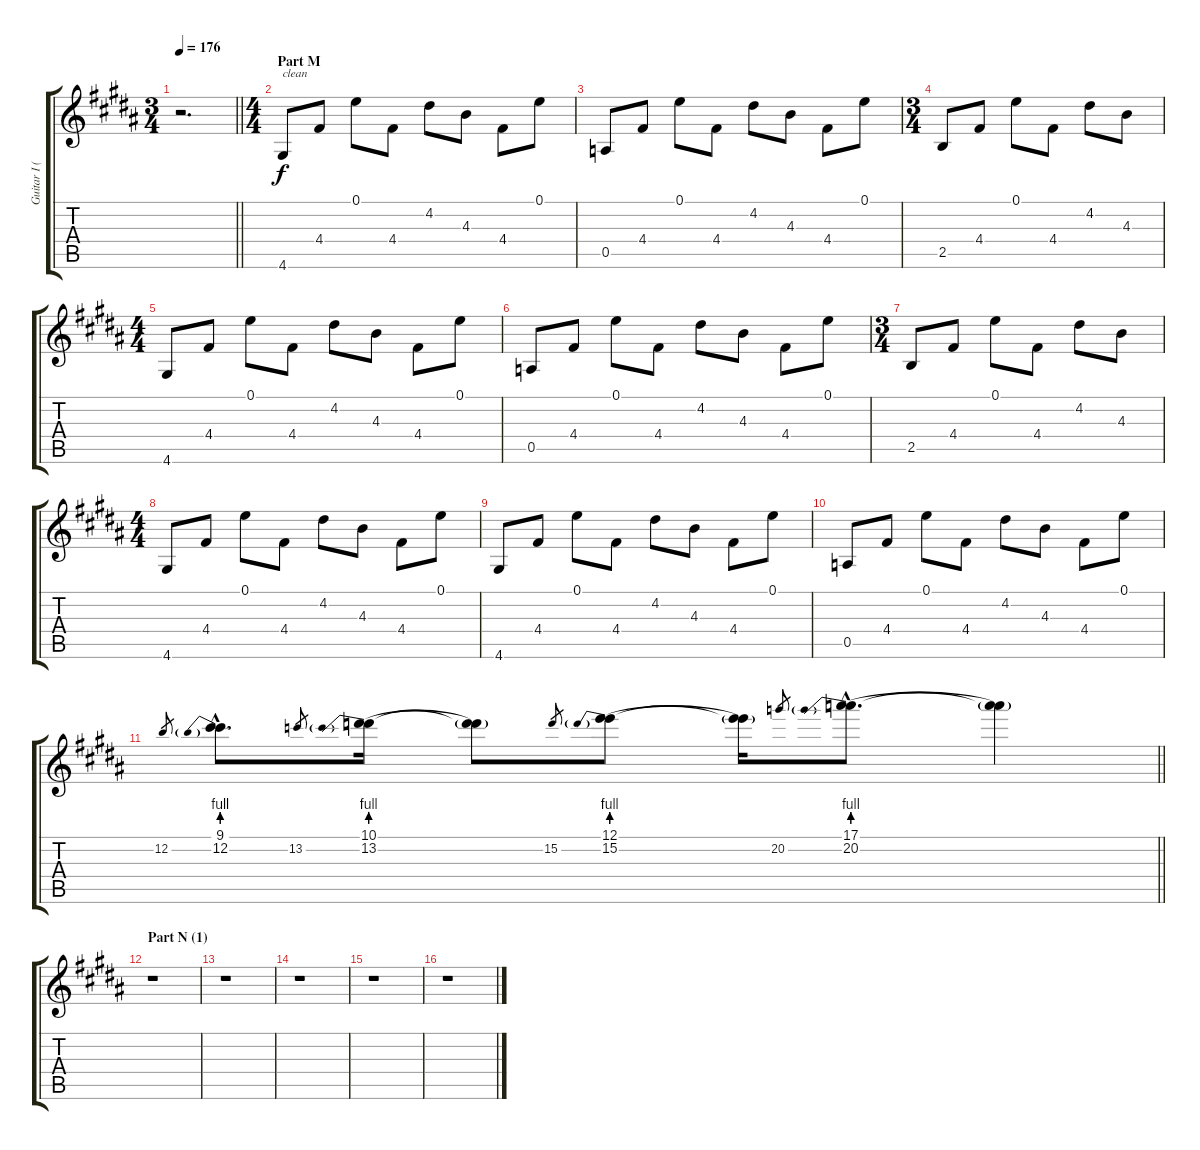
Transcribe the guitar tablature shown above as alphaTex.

\track ("Guitar I (Daita)" "Guitar I (") {instrument distortionguitar}
\staff {score tabs}
\tuning (E4 B3 G3 D3 A2 E2) {hide}
\ts (3 4)
\tempo 176
\clef g2
\barLineRight lightlight
\ks b
r.2{d dy f} |
\ts (4 4)
\section ("" "Part M")
4.6.8{txt "clean" instrument electricguitarclean} 4.4.8 0.1.8 4.4.8 4.2.8 4.3.8 4.4.8 0.1.8 |
0.5.8 4.4.8 0.1.8 4.4.8 4.2.8 4.3.8 4.4.8 0.1.8 |
\ts (3 4)
2.5.8 4.4.8 0.1.8 4.4.8 4.2.8 4.3.8 |
\ts (4 4)
4.6.8 4.4.8 0.1.8 4.4.8 4.2.8 4.3.8 4.4.8 0.1.8 |
0.5.8 4.4.8 0.1.8 4.4.8 4.2.8 4.3.8 4.4.8 0.1.8 |
\ts (3 4)
2.5.8 4.4.8 0.1.8 4.4.8 4.2.8 4.3.8 |
\ts (4 4)
4.6.8 4.4.8 0.1.8 4.4.8 4.2.8 4.3.8 4.4.8 0.1.8 |
4.6.8 4.4.8 0.1.8 4.4.8 4.2.8 4.3.8 4.4.8 0.1.8 |
0.5.8 4.4.8 0.1.8 4.4.8 4.2.8 4.3.8 4.4.8 0.1.8 |
\barLineRight lightlight
12.2.8{gr} (9.1{hac} 12.2{be (prebend 0 4 60 4) hac}).8{d} 13.2.8{gr} (10.1 13.2{be (prebend 0 4 60 4)}).16 (10.1{t} 13.2{t}).8 15.2.8{gr} (12.1 15.2{be (prebend 0 4 60 4)}).8 (12.1{t} 15.2{t}).16 20.2.8{gr} (17.1{hac} 20.2{be (prebend 0 4 60 4) hac}).8{d} (17.1{t} 20.2{t}).4 |
\section ("" "Part N (1)")
r.1 |
r.1 |
r.1 |
r.1 |
r.1
